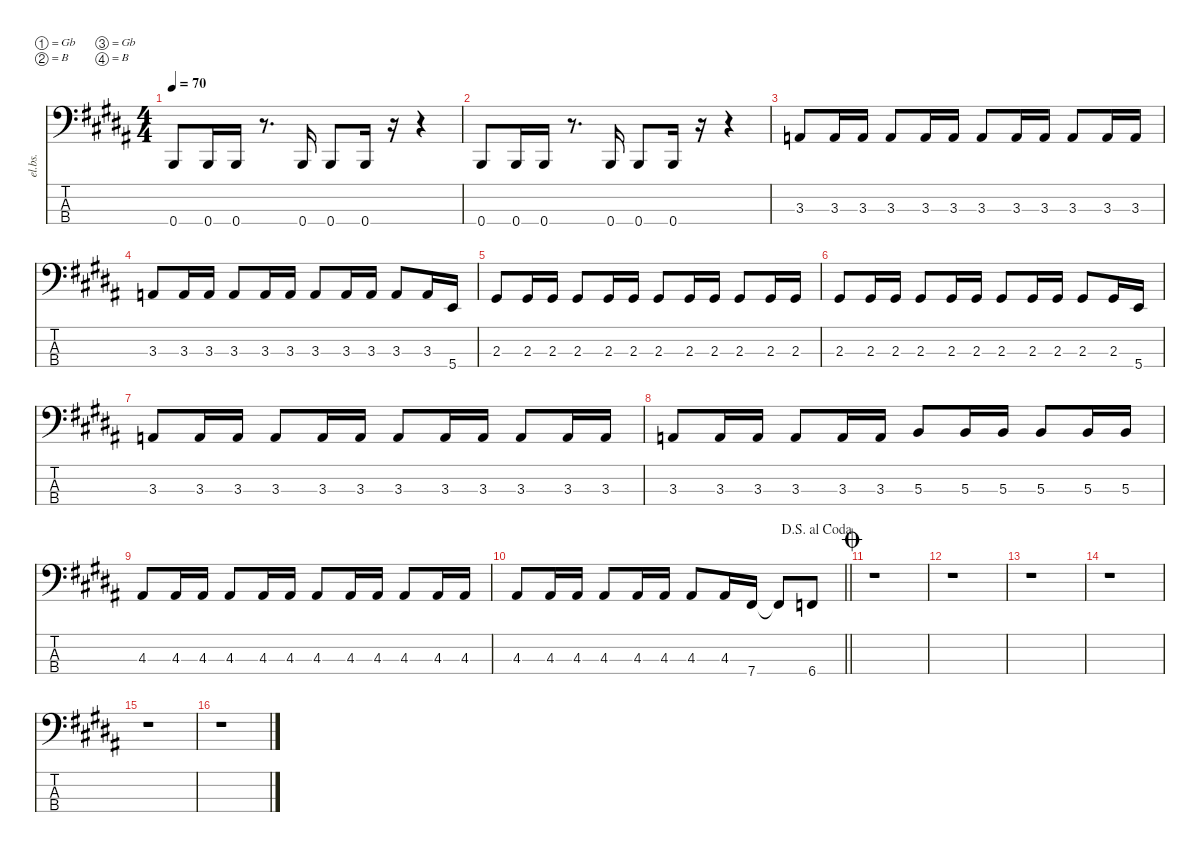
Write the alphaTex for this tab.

\defaultSystemsLayout 4
\hideDynamics
\bracketExtendMode nobrackets
\otherSystemsTrackNameOrientation horizontal
\track ("Bass" "el.bs.") {defaultSystemsLayout 4 instrument electricbasspick}
\staff {score tabs}
\tuning (Gb2 B1 Gb1 B0)
\ts (4 4)
\tempo 70
\clef f4
\ks b
0.4{acc forcenatural}.8{dy f beam Up} 0.4{acc forcenatural}.16{beam Up} 0.4{acc forcenatural}.16{beam Up} r.8{d beam Up} 0.4{acc forcenatural}.16{beam Up} 0.4{acc forcenatural}.8{beam Up} 0.4{acc forcenatural}.16{beam Up} r.16{beam Up} r.4{beam Up} |
0.4{acc forcenatural}.8{beam Up} 0.4{acc forcenatural}.16{beam Up} 0.4{acc forcenatural}.16{beam Up} r.8{d beam Up} 0.4{acc forcenatural}.16{beam Up} 0.4{acc forcenatural}.8{beam Up} 0.4{acc forcenatural}.16{beam Up} r.16{beam Up} r.4{beam Up} |
3.3{acc forcenatural}.8{beam Up} 3.3{acc forcenatural}.16{beam Up} 3.3{acc forcenatural}.16{beam Up} 3.3{acc forcenatural}.8{beam Up} 3.3{acc forcenatural}.16{beam Up} 3.3{acc forcenatural}.16{beam Up} 3.3{acc forcenatural}.8{beam Up} 3.3{acc forcenatural}.16{beam Up} 3.3{acc forcenatural}.16{beam Up} 3.3{acc forcenatural}.8{beam Up} 3.3{acc forcenatural}.16{beam Up} 3.3{acc forcenatural}.16{beam Up} |
3.3{acc forcenatural}.8{beam Up} 3.3{acc forcenatural}.16{beam Up} 3.3{acc forcenatural}.16{beam Up} 3.3{acc forcenatural}.8{beam Up} 3.3{acc forcenatural}.16{beam Up} 3.3{acc forcenatural}.16{beam Up} 3.3{acc forcenatural}.8{beam Up} 3.3{acc forcenatural}.16{beam Up} 3.3{acc forcenatural}.16{beam Up} 3.3{acc forcenatural}.8{beam Up} 3.3{acc forcenatural}.16{beam Up} 5.4{acc forcenatural}.16{beam Up} |
2.3{acc #}.8{beam Up} 2.3{acc #}.16{beam Up} 2.3{acc #}.16{beam Up} 2.3{acc #}.8{beam Up} 2.3{acc #}.16{beam Up} 2.3{acc #}.16{beam Up} 2.3{acc #}.8{beam Up} 2.3{acc #}.16{beam Up} 2.3{acc #}.16{beam Up} 2.3{acc #}.8{beam Up} 2.3{acc #}.16{beam Up} 2.3{acc #}.16{beam Up} |
2.3{acc #}.8{beam Up} 2.3{acc #}.16{beam Up} 2.3{acc #}.16{beam Up} 2.3{acc #}.8{beam Up} 2.3{acc #}.16{beam Up} 2.3{acc #}.16{beam Up} 2.3{acc #}.8{beam Up} 2.3{acc #}.16{beam Up} 2.3{acc #}.16{beam Up} 2.3{acc #}.8{beam Up} 2.3{acc #}.16{beam Up} 5.4{acc forcenatural}.16{beam Up} |
3.3{acc forcenatural}.8{beam Up} 3.3{acc forcenatural}.16{beam Up} 3.3{acc forcenatural}.16{beam Up} 3.3{acc forcenatural}.8{beam Up} 3.3{acc forcenatural}.16{beam Up} 3.3{acc forcenatural}.16{beam Up} 3.3{acc forcenatural}.8{beam Up} 3.3{acc forcenatural}.16{beam Up} 3.3{acc forcenatural}.16{beam Up} 3.3{acc forcenatural}.8{beam Up} 3.3{acc forcenatural}.16{beam Up} 3.3{acc forcenatural}.16{beam Up} |
3.3{acc forcenatural}.8{beam Up} 3.3{acc forcenatural}.16{beam Up} 3.3{acc forcenatural}.16{beam Up} 3.3{acc forcenatural}.8{beam Up} 3.3{acc forcenatural}.16{beam Up} 3.3{acc forcenatural}.16{beam Up} 5.3{acc forcenatural}.8{beam Up} 5.3{acc forcenatural}.16{beam Up} 5.3{acc forcenatural}.16{beam Up} 5.3{acc forcenatural}.8{beam Up} 5.3{acc forcenatural}.16{beam Up} 5.3{acc forcenatural}.16{beam Up} |
4.3{acc #}.8{beam Up} 4.3{acc #}.16{beam Up} 4.3{acc #}.16{beam Up} 4.3{acc #}.8{beam Up} 4.3{acc #}.16{beam Up} 4.3{acc #}.16{beam Up} 4.3{acc #}.8{beam Up} 4.3{acc #}.16{beam Up} 4.3{acc #}.16{beam Up} 4.3{acc #}.8{beam Up} 4.3{acc #}.16{beam Up} 4.3{acc #}.16{beam Up} |
\jump dalsegnoalcoda
\barLineRight lightlight
4.3{acc #}.8{beam Up} 4.3{acc #}.16{beam Up} 4.3{acc #}.16{beam Up} 4.3{acc #}.8{beam Up} 4.3{acc #}.16{beam Up} 4.3{acc #}.16{beam Up} 4.3{acc #}.8{beam Up} 4.3{acc #}.16{beam Up} 7.4{acc #}.16{beam Up} 7.4{t acc #}.8{beam Up} 6.4{acc forcenatural}.8{beam Up} |
\jump coda
r.1{beam Down} |
r.1{beam Down} |
r.1{beam Down} |
r.1{beam Down} |
r.1{beam Down} |
r.1{beam Down}
